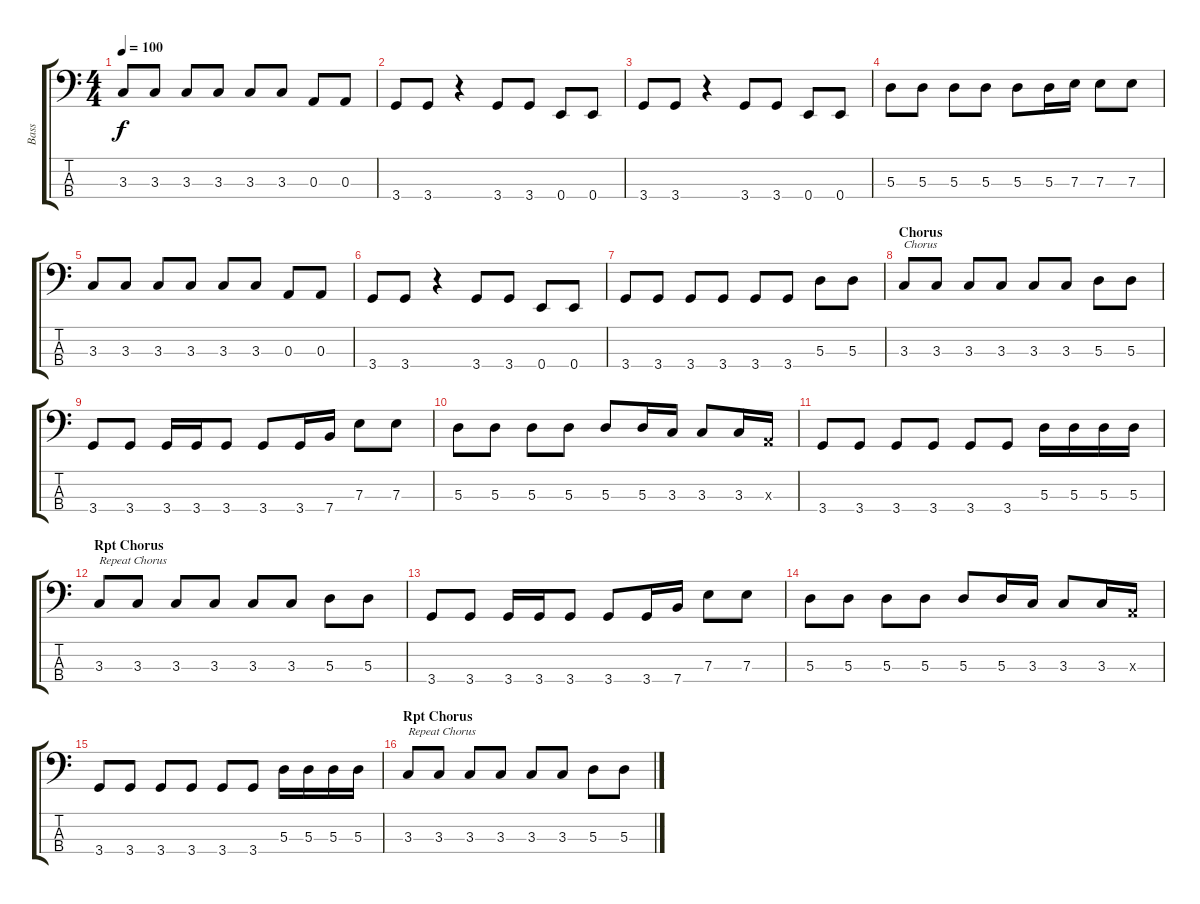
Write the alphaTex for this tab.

\track ("Bass" "Bass") {instrument electricbasspick}
\staff {score tabs}
\tuning (G2 D2 A1 E1) {hide}
\ts (4 4)
\tempo 100
\clef f4
\ks c
3.3.8{dy f} 3.3.8 3.3.8 3.3.8 3.3.8 3.3.8 0.3.8 0.3.8 |
3.4.8 3.4.8 r.4 3.4.8 3.4.8 0.4.8 0.4.8 |
3.4.8 3.4.8 r.4 3.4.8 3.4.8 0.4.8 0.4.8 |
5.3.8 5.3.8 5.3.8 5.3.8 5.3.8 5.3.16 7.3.16 7.3.8 7.3.8 |
3.3.8 3.3.8 3.3.8 3.3.8 3.3.8 3.3.8 0.3.8 0.3.8 |
3.4.8 3.4.8 r.4 3.4.8 3.4.8 0.4.8 0.4.8 |
3.4.8 3.4.8 3.4.8 3.4.8 3.4.8 3.4.8 5.3.8 5.3.8 |
\section ("" "Chorus")
3.3.8{txt "Chorus"} 3.3.8 3.3.8 3.3.8 3.3.8 3.3.8 5.3.8 5.3.8 |
3.4.8 3.4.8 3.4.16 3.4.16 3.4.8 3.4.8 3.4.16 7.4.16 7.3.8 7.3.8 |
5.3.8 5.3.8 5.3.8 5.3.8 5.3.8 5.3.16 3.3.16 3.3.8 3.3.16 0.3{x}.16 |
3.4.8 3.4.8 3.4.8 3.4.8 3.4.8 3.4.8 5.3.16 5.3.16 5.3.16 5.3.16 |
\section ("" "Rpt Chorus")
3.3.8{txt "Repeat Chorus"} 3.3.8 3.3.8 3.3.8 3.3.8 3.3.8 5.3.8 5.3.8 |
3.4.8 3.4.8 3.4.16 3.4.16 3.4.8 3.4.8 3.4.16 7.4.16 7.3.8 7.3.8 |
5.3.8 5.3.8 5.3.8 5.3.8 5.3.8 5.3.16 3.3.16 3.3.8 3.3.16 0.3{x}.16 |
3.4.8 3.4.8 3.4.8 3.4.8 3.4.8 3.4.8 5.3.16 5.3.16 5.3.16 5.3.16 |
\section ("" "Rpt Chorus")
3.3.8{txt "Repeat Chorus"} 3.3.8 3.3.8 3.3.8 3.3.8 3.3.8 5.3.8 5.3.8
